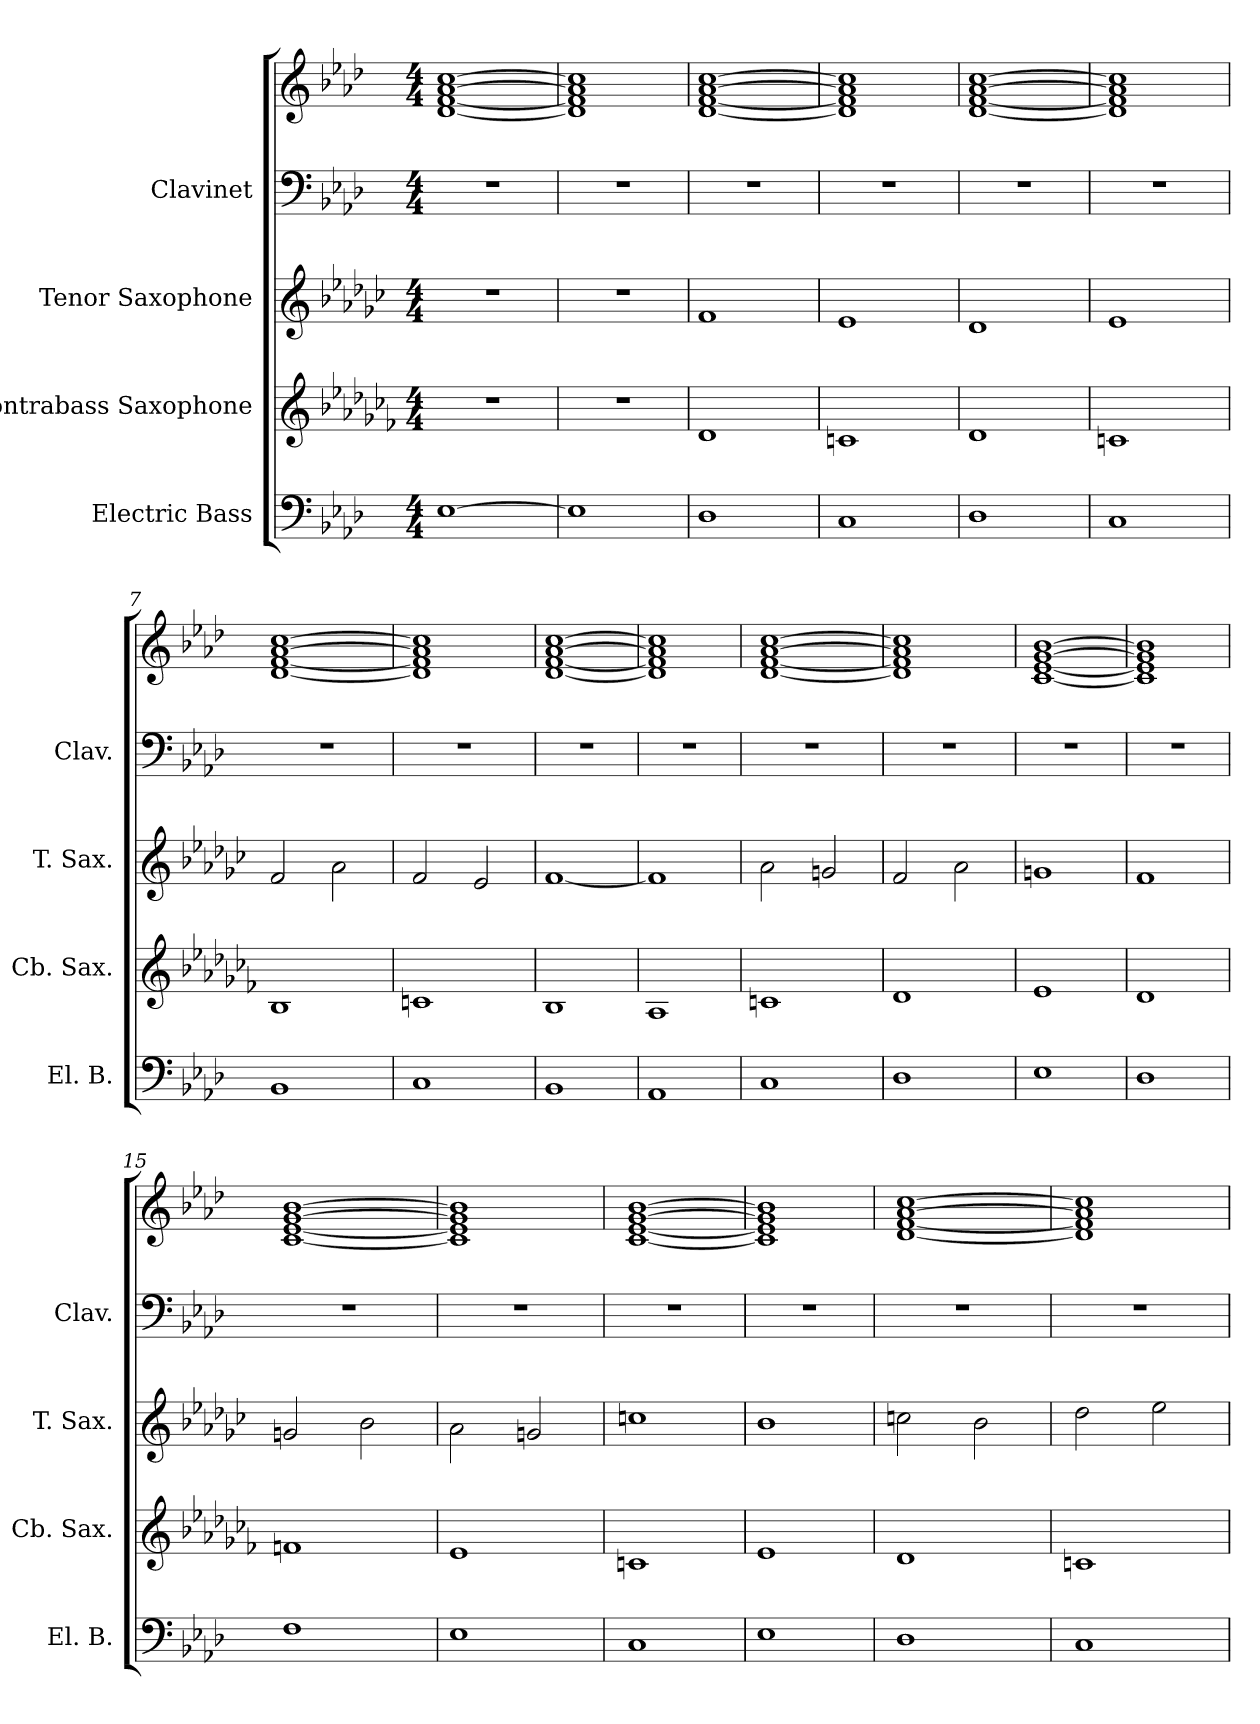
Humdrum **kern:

**kern	**kern	**kern	**kern	**kern
*part4	*part3	*part2	*part1	*part1
*staff5	*staff4	*staff3	*staff2	*staff1
*I"Electric Bass	*I"Contrabass Saxophone	*I"Tenor Saxophone	*I"Clavinet	*
*I'El. B.	*I'Cb. Sax.	*I'T. Sax.	*I'Clav.	*
*clefF4	*clefG2	*clefG2	*clefF4	*clefG2
*ITrd7c12	*ITrd19c33	*ITrd8c14	*	*
*k[b-e-a-d-]	*k[b-e-a-d-g-c-f-]	*k[b-e-a-d-g-c-]	*k[b-e-a-d-]	*k[b-e-a-d-]
*M4/4	*M4/4	*M4/4	*M4/4	*M4/4
*MM130	*MM130	*MM130	*MM130	*MM130
=1	=1	=1	=1	=1
[1EE-	1r	1r	1r	[1d- [1f [1a- [1cc
=2	=2	=2	=2	=2
1EE-]	1r	1r	1r	1d-] 1f] 1a-] 1cc]
=3	=3	=3	=3	=3
1DD-	1DD-	1F	1r	[1d- [1f [1a- [1cc
=4	=4	=4	=4	=4
1CC	1CCn	1E-	1r	1d-] 1f] 1a-] 1cc]
=5	=5	=5	=5	=5
1DD-	1DD-	1D-	1r	[1d- [1f [1a- [1cc
=6	=6	=6	=6	=6
1CC	1CCn	1E-	1r	1d-] 1f] 1a-] 1cc]
=7	=7	=7	=7	=7
1BBB-	1BBB-	2F/	1r	[1d- [1f [1a- [1cc
.	.	2A-\	.	.
=8	=8	=8	=8	=8
1CC	1CCn	2F/	1r	1d-] 1f] 1a-] 1cc]
.	.	2E-/	.	.
=9	=9	=9	=9	=9
1BBB-	1BBB-	[1F	1r	[1d- [1f [1a- [1cc
=10	=10	=10	=10	=10
1AAA-	1AAA-	1F]	1r	1d-] 1f] 1a-] 1cc]
=11	=11	=11	=11	=11
1CC	1CCn	2A-\	1r	[1d- [1f [1a- [1cc
.	.	2Gn/	.	.
!!LO:LB:g=z
=12	=12	=12	=12	=12
1DD-	1DD-	2F/	1r	1d-] 1f] 1a-] 1cc]
.	.	2A-\	.	.
=13	=13	=13	=13	=13
1EE-	1EE-	1Gn	1r	[1c [1e- [1g [1b-
=14	=14	=14	=14	=14
1DD-	1DD-	1F	1r	1c] 1e-] 1g] 1b-]
=15	=15	=15	=15	=15
1FF	1FFn	2Gn/	1r	[1c [1e- [1g [1b-
.	.	2B-\	.	.
=16	=16	=16	=16	=16
1EE-	1EE-	2A-\	1r	1c] 1e-] 1g] 1b-]
.	.	2Gn/	.	.
=17	=17	=17	=17	=17
1CC	1CCn	1cn	1r	[1c [1e- [1g [1b-
=18	=18	=18	=18	=18
1EE-	1EE-	1B-	1r	1c] 1e-] 1g] 1b-]
=19	=19	=19	=19	=19
1DD-	1DD-	2cn\	1r	[1d- [1f [1a- [1cc
.	.	2B-\	.	.
=20	=20	=20	=20	=20
1CC	1CCn	2d-\	1r	1d-] 1f] 1a-] 1cc]
.	.	2e-\	.	.
=	=	=	=	=
*-	*-	*-	*-	*-
